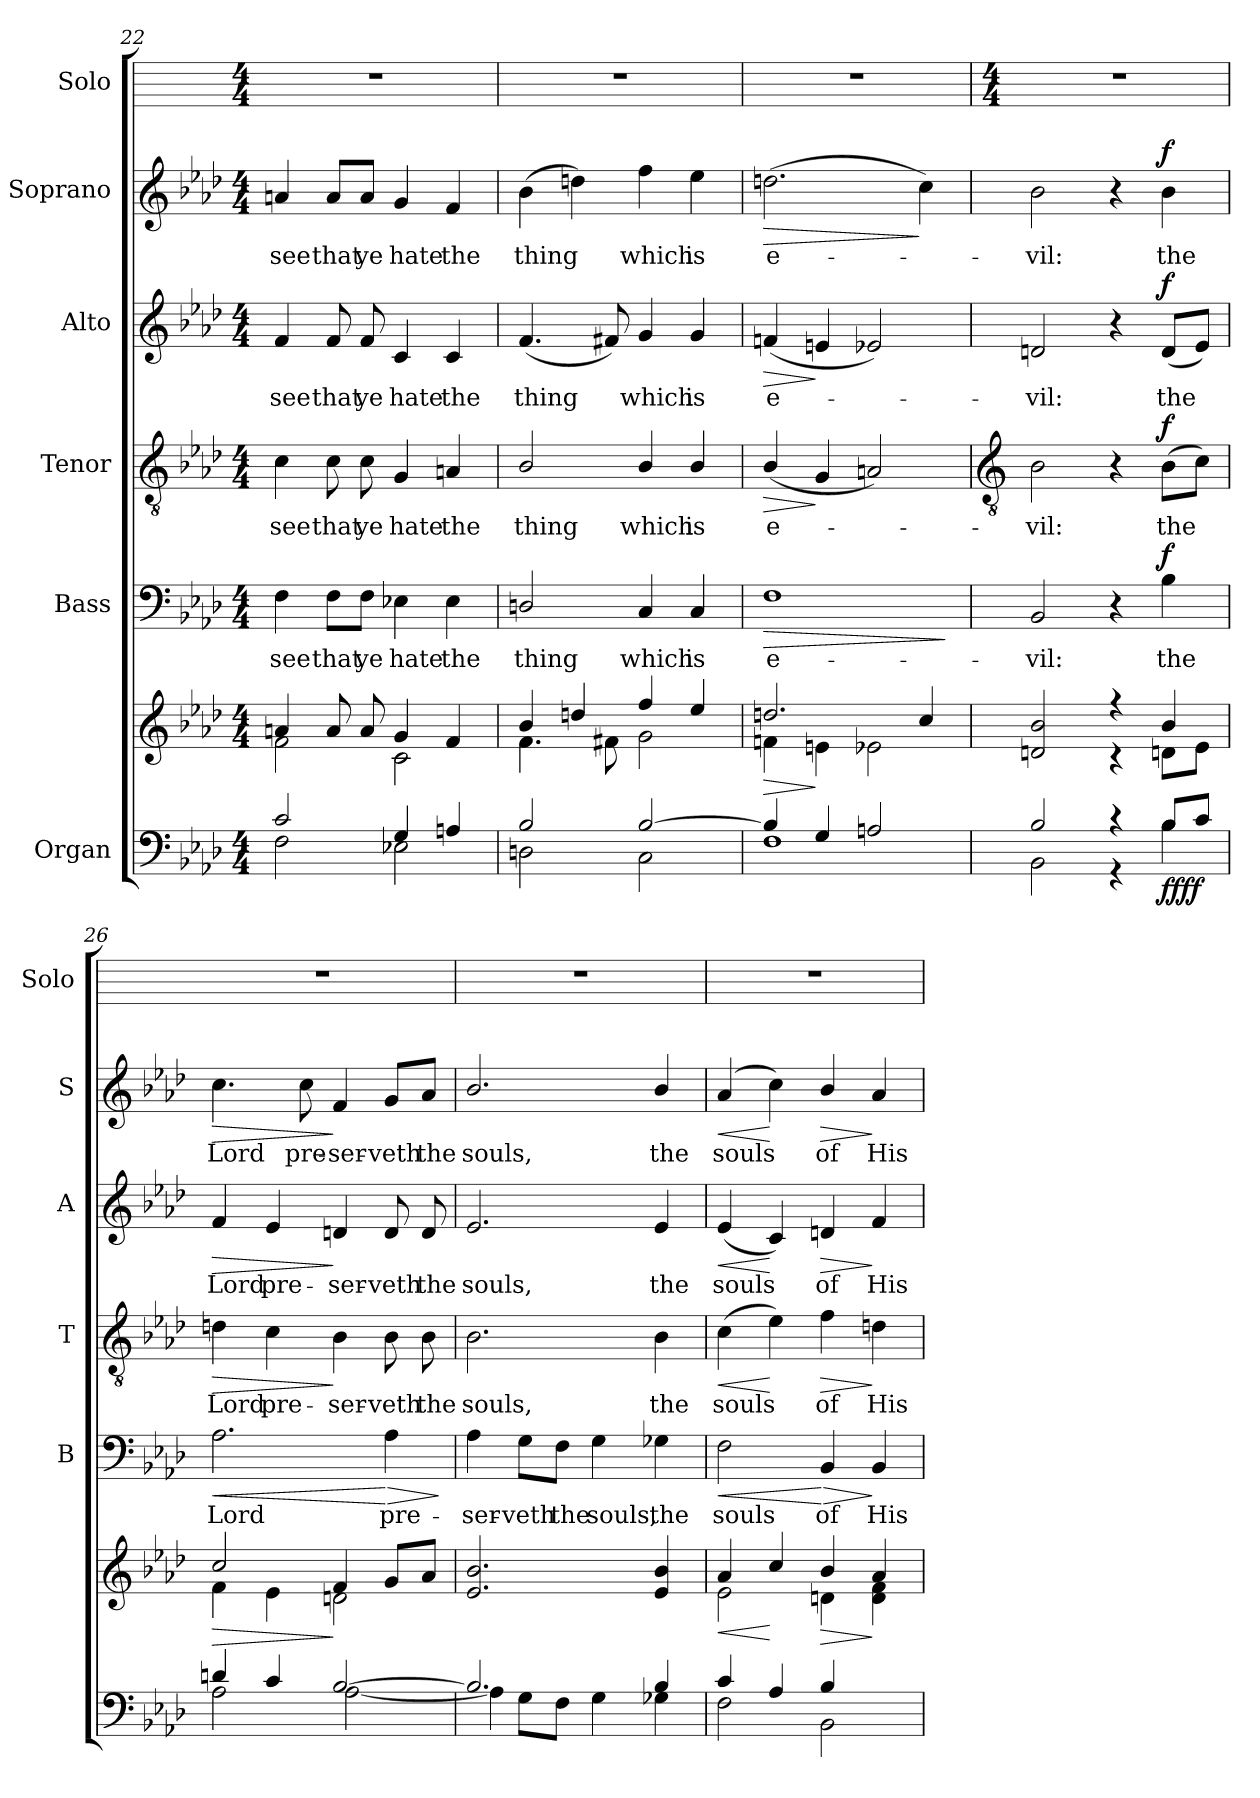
**kern	**kern	**dynam	**kern	**text	**dynam	**kern	**text	**dynam	**kern	**text	**dynam	**kern	**text	**dynam	**kern
*part6	*part6	*part6	*part5	*part5	*part5	*part4	*part4	*part4	*part3	*part3	*part3	*part2	*part2	*part2	*part1
*staff7	*staff6	*staff6/7	*staff5	*staff5	*staff5	*staff4	*staff4	*staff4	*staff3	*staff3	*staff3	*staff2	*staff2	*staff2	*staff1
*I"Organ	*	*	*I"Bass	*	*	*I"Tenor	*	*	*I"Alto	*	*	*I"Soprano	*	*	*I"Solo
*	*	*	*I'B	*	*	*I'T	*	*	*I'A	*	*	*I'S	*	*	*I'Solo
*clefF4	*clefG2	*	*clefF4	*	*	*clefGv2	*	*	*clefG2	*	*	*clefG2	*	*	*
*k[b-e-a-d-]	*k[b-e-a-d-]	*	*k[b-e-a-d-]	*	*	*k[b-e-a-d-]	*	*	*k[b-e-a-d-]	*	*	*k[b-e-a-d-]	*	*	*
*A-:	*A-:	*	*A-:	*	*	*A-:	*	*	*A-:	*	*	*A-:	*	*	*
*M4/4	*M4/4	*	*M4/4	*	*	*M4/4	*	*	*M4/4	*	*	*M4/4	*	*	*M4/4
=22	=22	=22	=22	=22	=22	=22	=22	=22	=22	=22	=22	=22	=22	=22	=22
*^	*^	*	*	*	*	*	*	*	*	*	*	*	*	*	*
!	!	!	!	!	!	!LO:LY:b	!	!	!LO:LY:b	!	!	!LO:LY:b	!	!	!LO:LY:b	!	!
2c/	2F\	4an/	2f\	.	4F	see	.	4c	see	.	4f	see	.	4an	see	.	1r
!	!	!	!	!	!	!LO:LY:b	!	!	!LO:LY:b	!	!	!LO:LY:b	!	!	!LO:LY:b	!	!
.	.	8a/	.	.	8F\L	that	.	8c	that	.	8f	that	.	8a/L	that	.	.
!	!	!	!	!	!	!LO:LY:b	!	!	!LO:LY:b	!	!	!LO:LY:b	!	!	!LO:LY:b	!	!
.	.	8a/	.	.	8F\J	ye	.	8c	ye	.	8f	ye	.	8a/J	ye	.	.
!	!	!	!	!	!	!LO:LY:b	!	!	!LO:LY:b	!	!	!LO:LY:b	!	!	!LO:LY:b	!	!
4G/	2E-X\	4g/	2c\	.	4E-X	hate	.	4G	hate	.	4c	hate	.	4g	hate	.	.
!	!	!	!	!	!	!LO:LY:b	!	!	!LO:LY:b	!	!	!LO:LY:b	!	!	!LO:LY:b	!	!
4An/	.	4f/	.	.	4E-	the	.	4An	the	.	4c	the	.	4f	the	.	.
=23	=23	=23	=23	=23	=23	=23	=23	=23	=23	=23	=23	=23	=23	=23	=23	=23	=23
!	!	!	!	!	!	!LO:LY:b	!	!	!LO:LY:b	!	!	!LO:LY:b	!	!	!LO:LY:b	!	!
2B-/	2Dn\	4b-/	4.f\	.	2Dn/	thing	.	2B-/	thing	.	(<4.f	thing	.	(>4b-	thing	.	1r
.	.	4ddn/	.	.	.	.	.	.	.	.	.	.	.	4ddn)	.	.	.
.	.	.	8f#X\	.	.	.	.	.	.	.	8f#X)	.	.	.	.	.	.
!	!	!	!	!	!	!LO:LY:b	!	!	!LO:LY:b	!	!	!LO:LY:b	!	!	!LO:LY:b	!	!
[2B-/	2C\	4ff/	2g\	.	4C	which	.	4B-/	which	.	4g	which	.	4ff	which	.	.
!	!	!	!	!	!	!LO:LY:b	!	!	!LO:LY:b	!	!	!LO:LY:b	!	!	!LO:LY:b	!	!
.	.	4ee-/	.	.	4C	is	.	4B-/	is	.	4g	is	.	4ee-	is	.	.
=24	=24	=24	=24	=24	=24	=24	=24	=24	=24	=24	=24	=24	=24	=24	=24	=24	=24
!	!	!	!	!LO:HP:b	!	!LO:LY:b	!LO:HP:b	!	!LO:LY:b	!LO:HP:b	!	!LO:LY:b	!LO:HP:b	!	!LO:LY:b	!LO:HP:b	!
4B-/]	1F\	2.ddn/	4fn\	>	1F	e-	>	(<4B-/	e-	>	(<4fn	e-	>	(>2.ddn	e-	>	1r
4G/	.	.	4en\	]	.	.	.	4G	.	]	4en	.	]	.	.	.	.
2An/	.	.	2e-X\	.	.	.	.	2An)	.	.	2e-X)	.	.	.	.	.	.
.	.	4cc/	.	.	.	.	.	.	.	.	.	.	.	4cc)	.	]	.
*v	*v	*	*	*	*	*	*	*	*	*	*	*	*	*	*	*	*
*	*v	*v	*	*	*	*	*	*	*	*	*	*	*	*	*	*
.	.	.	.	.	]	.	.	.	.	.	.	.	.	.	.
!!LO:LB:g=z
=25	=25	=25	=25	=25	=25	=25	=25	=25	=25	=25	=25	=25	=25	=25	=25
*	*	*	*	*	*	*clefGv2	*	*	*	*	*	*	*	*	*
*	*	*	*	*	*	*	*	*	*	*	*	*	*	*	*M4/4
*^	*^	*	*	*	*	*	*	*	*	*	*	*	*	*	*
!	!	!	!	!	!	!LO:LY:b	!	!	!LO:LY:b	!	!	!LO:LY:b	!	!	!LO:LY:b	!	!
2B-/	2BB-\	2dn/ 2b-/	2ryy	.	2BB-	-vil:	.	2B-	vil:	.	2dn	vil:	.	2b-	vil:	.	1r
4r	4r	4r	4r	.	4r	.	.	4r	.	.	4r	.	.	4r	.	.	.
!	!	!	!	!LO:DY:b=2	!	!LO:LY:b	!	!	!LO:LY:b	!	!	!LO:LY:b	!	!	!LO:LY:b	!	!
!	!	!	!	!LO:DY:n=1:b=2	!	!	!	!	!	!	!	!	!	!	!	!	!
!	!	!	!	!LO:DY:n=2:b	!	!	!	!	!	!	!	!	!	!	!	!	!
!	!	!	!	!LO:DY:n=3:b	!	!	!LO:DY:b	!	!	!LO:DY:b	!	!	!LO:DY:b	!	!	!LO:DY:b	!
8B-/L	4B-\	4b-/	8dn\L	f f f f	4B-	the	f	(>8B-L	the	f	(<8dL	the	f	4b-	the	f	.
8c/J	.	.	8e-\J	.	.	.	.	8cJ)	.	.	8e-J)	.	.	.	.	.	.
=26	=26	=26	=26	=26	=26	=26	=26	=26	=26	=26	=26	=26	=26	=26	=26	=26	=26
!	!	!	!	!LO:HP:b	!	!	!	!	!	!	!	!	!	!	!	!	!
!	!	!	!	!LO:HP:n=1:b	!	!LO:LY:b	!LO:HP:b	!	!LO:LY:b	!LO:HP:b	!	!LO:LY:b	!LO:HP:b	!	!LO:LY:b	!LO:HP:b	!
4dn/	2A-\	2cc/	4f\	> >	2.A-	Lord	<	4dn	Lord	>	4f	Lord	>	4.cc	Lord	>	1r
!	!	!	!	!	!	!	!	!	!LO:LY:b	!	!	!LO:LY:b	!	!	!	!	!
4c/	.	.	4e-\	.	.	.	.	4c	pre-	.	4e-	pre-	.	.	.	.	.
!	!	!	!	!	!	!	!	!	!	!	!	!	!	!	!LO:LY:b	!	!
.	.	.	.	.	.	.	.	.	.	.	.	.	.	8cc	pre-	.	.
!	!	!	!	!	!	!	!	!	!LO:LY:b	!	!	!LO:LY:b	!	!	!LO:LY:b	!	!
[2B-/	[2A-\	4f/	2dn\	]	.	.	.	4B-	-ser-	]	4dn	-ser-	]	4f	-ser-	]	.
!	!	!	!	!	!	!LO:LY:b	!LO:HP:n=1:b	!	!LO:LY:b	!	!	!LO:LY:b	!	!	!LO:LY:b	!	!
.	.	8g/L	.	]	4A-	pre-	[ >	8B-	-veth	.	8d	-veth	.	8g/L	-veth	.	.
!	!	!	!	!	!	!	!	!	!LO:LY:b	!	!	!LO:LY:b	!	!	!LO:LY:b	!	!
.	.	8a-/J	.	.	.	.	.	8B-	the	.	8d	the	.	8a-/J	the	.	.
*v	*v	*	*	*	*	*	*	*	*	*	*	*	*	*	*	*	*
*	*v	*v	*	*	*	*	*	*	*	*	*	*	*	*	*	*
.	.	.	.	.	]	.	.	.	.	.	.	.	.	.	.
=27	=27	=27	=27	=27	=27	=27	=27	=27	=27	=27	=27	=27	=27	=27	=27
*^	*^	*	*	*	*	*	*	*	*	*	*	*	*	*	*
!	!	!	!	!	!	!LO:LY:b	!	!	!LO:LY:b	!	!	!LO:LY:b	!	!	!LO:LY:b	!	!
2.B-/]	4A-\]	2.e-/ 2.b-/	1ryy	.	4A-	-ser-	.	2.B-	souls,	.	2.e-	souls,	.	2.b-/	souls,	.	1r
!	!	!	!	!	!	!LO:LY:b	!	!	!	!	!	!	!	!	!	!	!
.	8G\L	.	.	.	8G\L	-veth	.	.	.	.	.	.	.	.	.	.	.
!	!	!	!	!	!	!LO:LY:b	!	!	!	!	!	!	!	!	!	!	!
.	8F\J	.	.	.	8F\J	the	.	.	.	.	.	.	.	.	.	.	.
!	!	!	!	!	!	!LO:LY:b	!	!	!	!	!	!	!	!	!	!	!
.	4G\	.	.	.	4G	souls,	.	.	.	.	.	.	.	.	.	.	.
!	!	!	!	!	!	!LO:LY:b	!	!	!LO:LY:b	!	!	!LO:LY:b	!	!	!LO:LY:b	!	!
4B-/	4G-X\	4e-/ 4b-/	.	.	4G-X	the	.	4B-	the	.	4e-	the	.	4b-/	the	.	.
=28	=28	=28	=28	=28	=28	=28	=28	=28	=28	=28	=28	=28	=28	=28	=28	=28	=28
!	!	!	!	!LO:HP:b	!	!LO:LY:b	!LO:HP:b	!	!LO:LY:b	!LO:HP:b	!	!LO:LY:b	!LO:HP:b	!	!LO:LY:b	!LO:HP:b	!
4c/	2F\	4a-/	2e-\	<	2F	souls	<	(>4c	souls	<	(<4e-	souls	<	(<4a-	souls	<	1r
4A-/	.	4cc/	.	[	.	.	.	4e-)	.	[	4c)	.	[	4cc)	.	[	.
!	!	!	!	!LO:HP:b	!	!LO:LY:b	!LO:HP:n=1:b	!	!LO:LY:b	!LO:HP:b	!	!LO:LY:b	!LO:HP:b	!	!LO:LY:b	!LO:HP:b	!
4B-/	2BB-\	4b-/	4dn\	>	4BB-	of	[ >	4f	of	>	4dn	of	>	4b-/	of	>	.
!	!	!	!	!	!	!LO:LY:b	!	!	!LO:LY:b	!	!	!LO:LY:b	!	!	!LO:LY:b	!	!
4ryy	.	4a-/	4d\ 4f\	]	4BB-	His	]	4dn	His	]	4f	His	]	4a-	His	]	.
*v	*v	*	*	*	*	*	*	*	*	*	*	*	*	*	*	*	*
*	*v	*v	*	*	*	*	*	*	*	*	*	*	*	*	*	*
=	=	=	=	=	=	=	=	=	=	=	=	=	=	=	=
*-	*-	*-	*-	*-	*-	*-	*-	*-	*-	*-	*-	*-	*-	*-	*-
